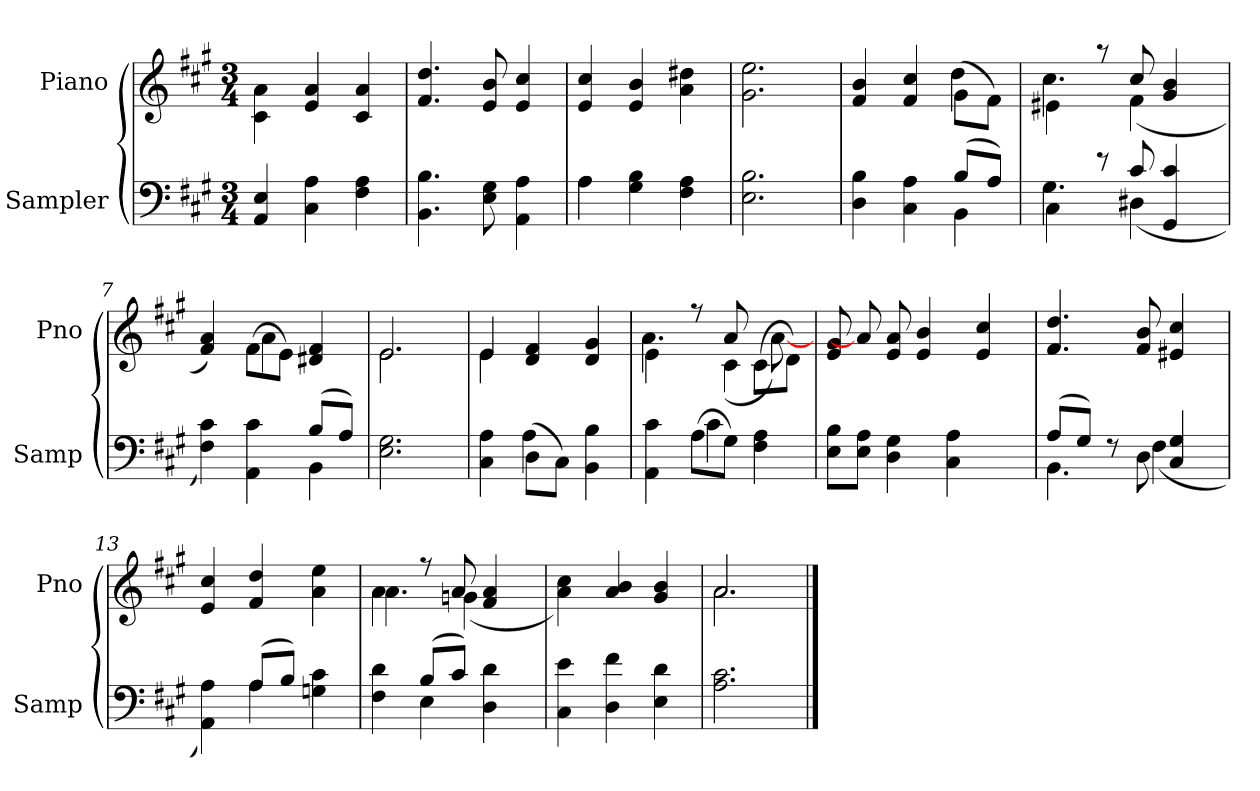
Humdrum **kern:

**kern	**kern
*part2	*part1
*staff2	*staff1
*I"Sampler	*I"Piano
*I'Samp	*I'Pno
*clefF4	*clefG2
*k[f#c#g#]	*k[f#c#g#]
*A:	*A:
*M3/4	*M3/4
=1	=1
4AA 4E	4c#\ 4a\
4C# 4A	4e 4a
4F# 4A	4c# 4a
=2	=2
4.BB 4.B	4.f# 4.dd
8E 8G#	8e 8b
4AA 4A	4e 4cc#
=3	=3
*^	*
4A\	4A	4e 4cc#
4G# 4B	2ryy	4e 4b
4F# 4A	.	4a 4dd#X
*v	*v	*
=4	=4
2.E 2.B	2.g# 2.ee
=5	=5
*^	*^
4D 4B	2ryy	4f# 4b	2ryy
4C# 4A	.	4f# 4cc#	.
(8B/L	4BB	(8g#\L	4dd
8A/J)	.	8f#\J)	.
=6	=6	=6	=6
4C#\	4.G#	4e#X\	4.cc#
8r	.	8r	.
8c#/	(4D#X	8cc#/	(4f#
4GG# 4c#	.	4g# 4b	.
.	8ryy	.	8ryy
=7	=7	=7	=7
4F# 4c#)	2ryy	4f# 4a)	4ryy
4AA 4c#	.	(8f#\L	4a
.	.	8e\J)	.
(8B/L	4BB	4d#X 4f#	4ryy
8A/J)	.	.	.
*v	*v	*	*
=8	=8	=8
2.E 2.G#	2.e/	2.e
=9	=9	=9
*^	*	*
4C# 4A	4ryy	4e/	4e
(8D\L	4A	4d 4f#	2ryy
8C#\J)	.	.	.
4BB 4B	4ryy	4d 4g#	.
=10	=10	=10	=10
4AA 4c#	4ryy	4e\	4.a
(8A\L	4c#	8r	.
8G#\J)	.	8a	(4c#
4F# 4A	4ryy	(8c#\L	.
.	.	8d\J)	[8a)
*v	*v	*	*
*	*v	*v
=11	=11
8E\ 8B\L	8e 8g#
8E\ 8A\J	8a]
4D 4G#	8e 8a
.	4e 4b
4C# 4A	.
.	4e 4cc#
8ryy	.
=12	=12
*^	*
(8A/L	4.BB	4.f# 4.dd
8G#/J)	.	.
8r	.	.
8D\	(4F#	8f# 8b
4C# 4G#	.	4e#X 4cc#
.	8ryy	.
=13	=13	=13
4AA 4A)	4ryy	4e 4cc#
(8A/L	4A	4f# 4dd
8B/J)	.	.
4Gn 4c#	4ryy	4a 4ee
=14	=14	=14
*	*	*^
4F# 4d	4ryy	4a\	4.a
(8B/L	4E	8r	.
8c#/J)	.	8a	(4gn
4D 4d	4ryy	4f# 4a	.
.	.	.	8ryy
*v	*v	*	*
*	*v	*v
=15	=15
4C# 4e	4a 4cc#)
4D 4f#	4a 4b
4E 4d	4g# 4b
=16	=16
*	*^
2.A 2.c#	2.a/	2.a
*	*v	*v
==	==
*-	*-
